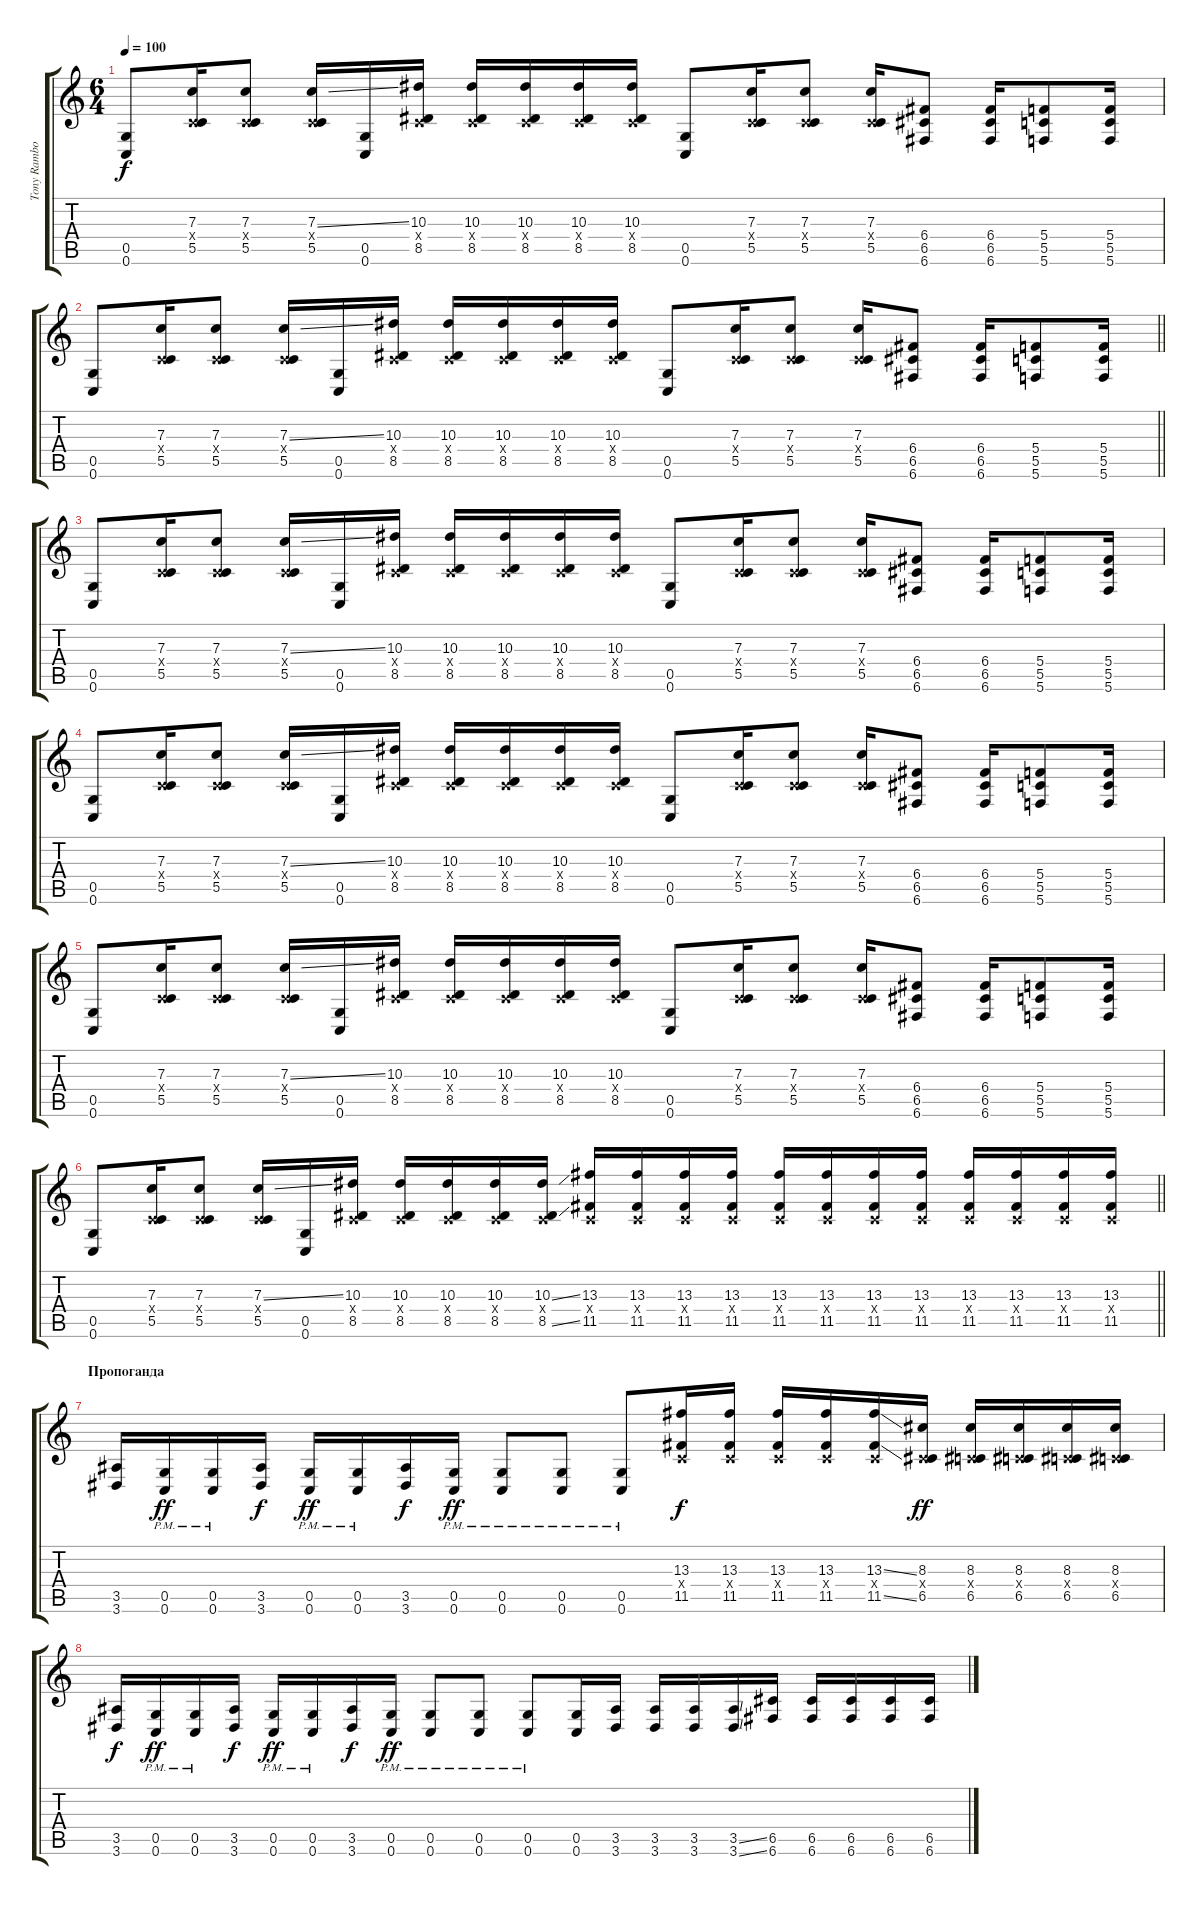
\track ("Tony Rambola" "Tony Rambo") {instrument distortionguitar}
\staff {score tabs}
\tuning (D4 A3 F3 C3 G2 C2) {hide}
\ts (6 4)
\tempo 100
\clef g2
\ks c
(0.5 0.6).8{dy f} (7.3 0.4{x} 5.5).16 (7.3 0.4{x} 5.5).8 (7.3{ss} 0.4{x} 5.5).16 (0.5 0.6).16 (10.3 0.4{x} 8.5).16 (10.3 0.4{x} 8.5).16 (10.3 0.4{x} 8.5).16 (10.3 0.4{x} 8.5).16 (10.3 0.4{x} 8.5).16 (0.5 0.6).8 (7.3 0.4{x} 5.5).16 (7.3 0.4{x} 5.5).8 (7.3 0.4{x} 5.5).16 (6.4 6.5 6.6).8 (6.4 6.5 6.6).16 (5.4 5.5 5.6).8 (5.4 5.5 5.6).16 |
\barLineRight lightlight
(0.5 0.6).8 (7.3 0.4{x} 5.5).16 (7.3 0.4{x} 5.5).8 (7.3{ss} 0.4{x} 5.5).16 (0.5 0.6).16 (10.3 0.4{x} 8.5).16 (10.3 0.4{x} 8.5).16 (10.3 0.4{x} 8.5).16 (10.3 0.4{x} 8.5).16 (10.3 0.4{x} 8.5).16 (0.5 0.6).8 (7.3 0.4{x} 5.5).16 (7.3 0.4{x} 5.5).8 (7.3 0.4{x} 5.5).16 (6.4 6.5 6.6).8 (6.4 6.5 6.6).16 (5.4 5.5 5.6).8 (5.4 5.5 5.6).16 |
(0.5 0.6).8 (7.3 0.4{x} 5.5).16 (7.3 0.4{x} 5.5).8 (7.3{ss} 0.4{x} 5.5).16 (0.5 0.6).16 (10.3 0.4{x} 8.5).16 (10.3 0.4{x} 8.5).16 (10.3 0.4{x} 8.5).16 (10.3 0.4{x} 8.5).16 (10.3 0.4{x} 8.5).16 (0.5 0.6).8 (7.3 0.4{x} 5.5).16 (7.3 0.4{x} 5.5).8 (7.3 0.4{x} 5.5).16 (6.4 6.5 6.6).8 (6.4 6.5 6.6).16 (5.4 5.5 5.6).8 (5.4 5.5 5.6).16 |
(0.5 0.6).8 (7.3 0.4{x} 5.5).16 (7.3 0.4{x} 5.5).8 (7.3{ss} 0.4{x} 5.5).16 (0.5 0.6).16 (10.3 0.4{x} 8.5).16 (10.3 0.4{x} 8.5).16 (10.3 0.4{x} 8.5).16 (10.3 0.4{x} 8.5).16 (10.3 0.4{x} 8.5).16 (0.5 0.6).8 (7.3 0.4{x} 5.5).16 (7.3 0.4{x} 5.5).8 (7.3 0.4{x} 5.5).16 (6.4 6.5 6.6).8 (6.4 6.5 6.6).16 (5.4 5.5 5.6).8 (5.4 5.5 5.6).16 |
(0.5 0.6).8 (7.3 0.4{x} 5.5).16 (7.3 0.4{x} 5.5).8 (7.3{ss} 0.4{x} 5.5).16 (0.5 0.6).16 (10.3 0.4{x} 8.5).16 (10.3 0.4{x} 8.5).16 (10.3 0.4{x} 8.5).16 (10.3 0.4{x} 8.5).16 (10.3 0.4{x} 8.5).16 (0.5 0.6).8 (7.3 0.4{x} 5.5).16 (7.3 0.4{x} 5.5).8 (7.3 0.4{x} 5.5).16 (6.4 6.5 6.6).8 (6.4 6.5 6.6).16 (5.4 5.5 5.6).8 (5.4 5.5 5.6).16 |
\barLineRight lightlight
(0.5 0.6).8 (7.3 0.4{x} 5.5).16 (7.3 0.4{x} 5.5).8 (7.3{ss} 0.4{x} 5.5).16 (0.5 0.6).16 (10.3 0.4{x} 8.5).16 (10.3 0.4{x} 8.5).16 (10.3 0.4{x} 8.5).16 (10.3 0.4{x} 8.5).16 (10.3{ss} 0.4{x} 8.5{ss}).16 (13.3 0.4{x} 11.5).16 (13.3 0.4{x} 11.5).16 (13.3 0.4{x} 11.5).16 (13.3 0.4{x} 11.5).16 (13.3 0.4{x} 11.5).16 (13.3 0.4{x} 11.5).16 (13.3 0.4{x} 11.5).16 (13.3 0.4{x} 11.5).16 (13.3 0.4{x} 11.5).16 (13.3 0.4{x} 11.5).16 (13.3 0.4{x} 11.5).16 (13.3 0.4{x} 11.5).16 |
\section ("" "Пропоганда")
(3.5 3.6).16 (0.5{pm} 0.6{pm}).16{dy ff} (0.5{pm} 0.6{pm}).16 (3.5 3.6).16{dy f} (0.5{pm} 0.6{pm}).16{dy ff} (0.5{pm} 0.6{pm}).16 (3.5 3.6).16{dy f} (0.5{pm} 0.6{pm}).16{dy ff} (0.5{pm} 0.6{pm}).8 (0.5{pm} 0.6{pm}).8 (0.5{pm} 0.6{pm}).8 (13.3 0.4{x} 11.5).16{dy f} (13.3 0.4{x} 11.5).16 (13.3 0.4{x} 11.5).16 (13.3 0.4{x} 11.5).16 (13.3{ss} 0.4{x} 11.5{ss}).16 (8.3 0.4{x} 6.5).16{dy ff} (8.3 0.4{x} 6.5).16 (8.3 0.4{x} 6.5).16 (8.3 0.4{x} 6.5).16 (8.3 0.4{x} 6.5).16 |
(3.5 3.6).16{dy f} (0.5{pm} 0.6{pm}).16{dy ff} (0.5{pm} 0.6{pm}).16 (3.5 3.6).16{dy f} (0.5{pm} 0.6{pm}).16{dy ff} (0.5{pm} 0.6{pm}).16 (3.5 3.6).16{dy f} (0.5{pm} 0.6{pm}).16{dy ff} (0.5{pm} 0.6{pm}).8 (0.5{pm} 0.6{pm}).8 (0.5{pm} 0.6{pm}).8 (0.5 0.6).16 (3.5 3.6).16 (3.5 3.6).16 (3.5 3.6).16 (3.5{ss} 3.6{ss}).16 (6.5 6.6).16 (6.5 6.6).16 (6.5 6.6).16 (6.5 6.6).16 (6.5 6.6).16
